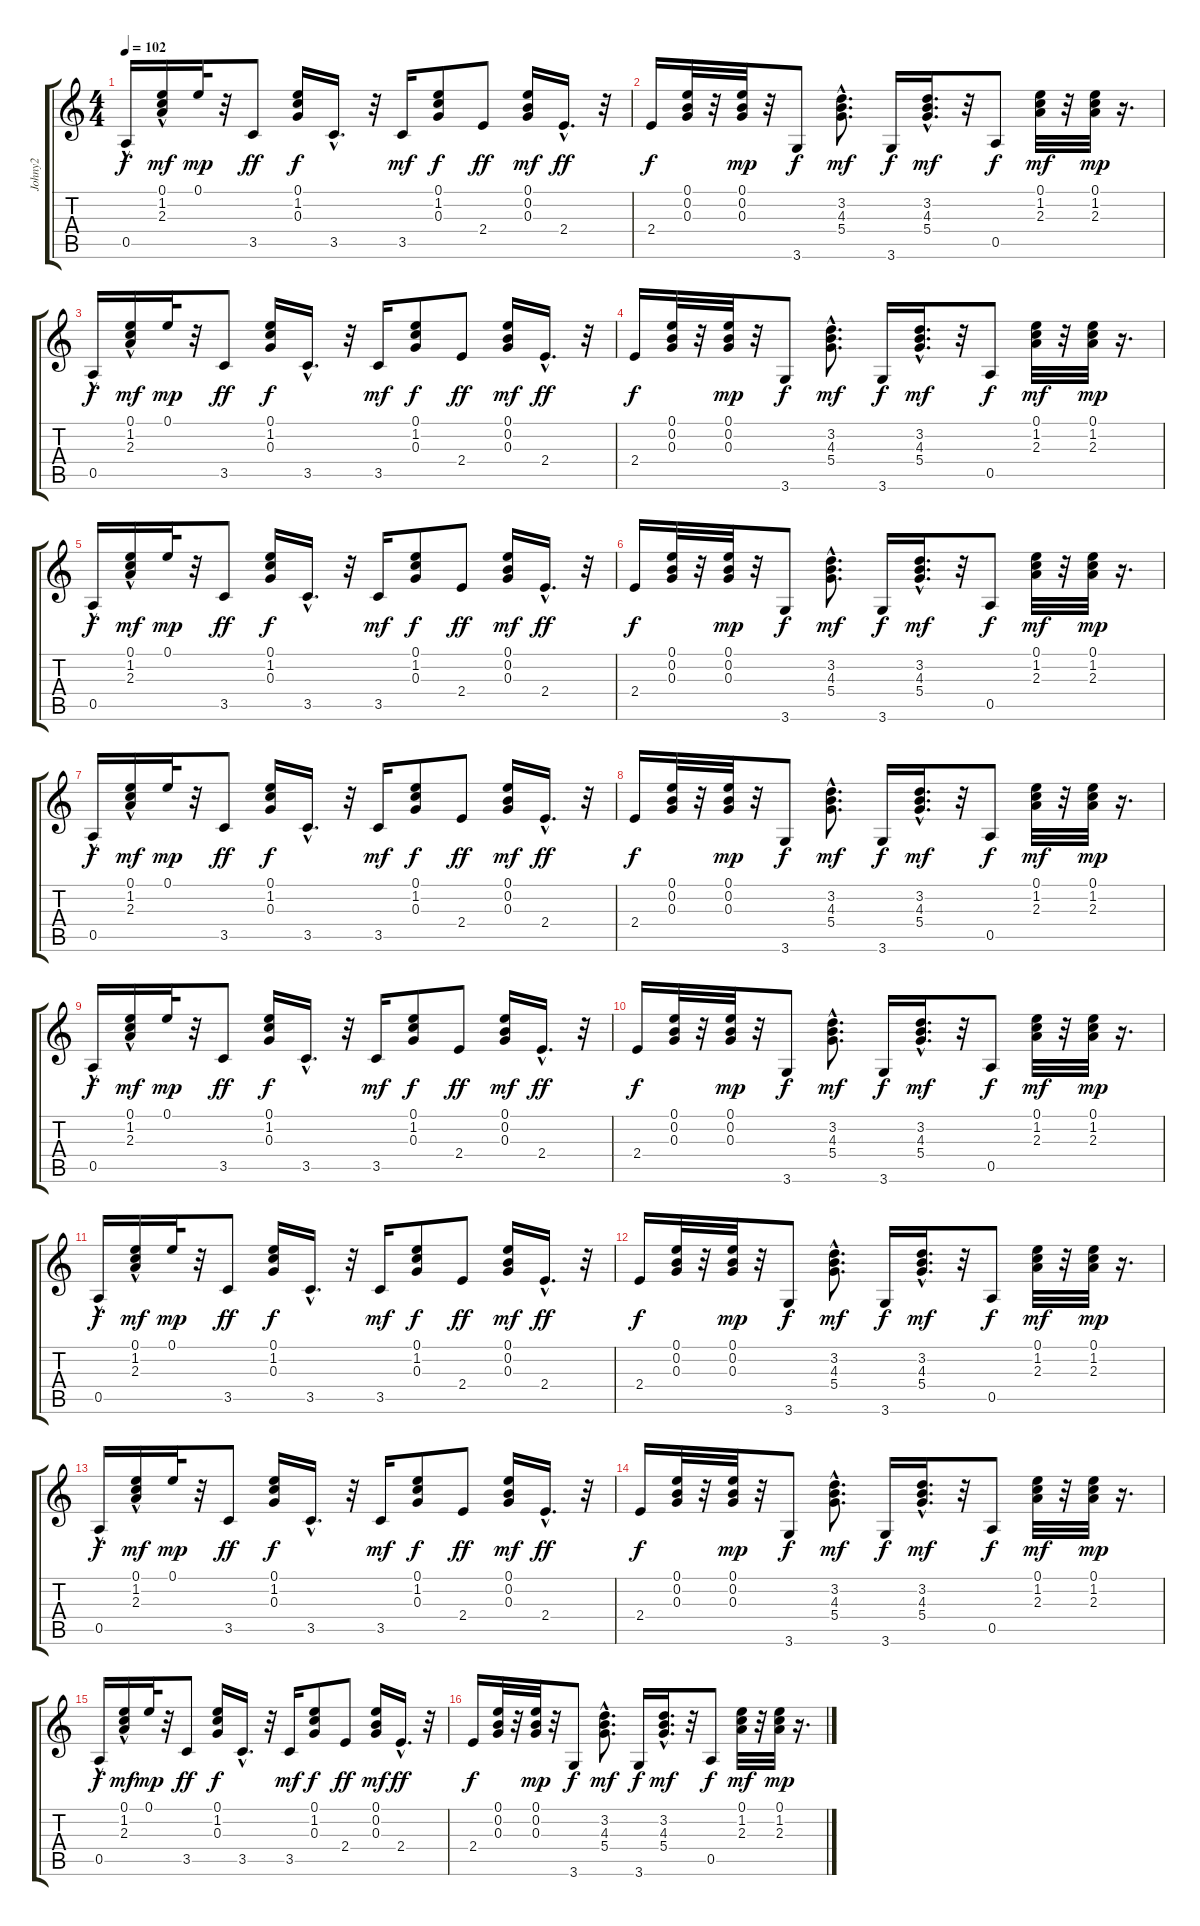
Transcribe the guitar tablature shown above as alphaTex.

\track ("Johny2" "Johny2") {instrument acousticguitarsteel}
\staff {score tabs}
\tuning (E4 B3 G3 D3 A2 E2) {hide}
\ts (4 4)
\tempo 102
\clef g2
\ks c
0.5{hac}.16{dy f} (0.1 1.2{hac} 2.3{hac}).16{dy mf} 0.1.32{dy mp} r.32 3.5.8{dy ff} (0.1 1.2 0.3).16{dy f} 3.5{hac}.16{d} r.32 3.5.16{dy mf} (0.1 1.2 0.3).8{dy f} 2.4.8{dy ff} (0.1 0.2 0.3).16{dy mf} 2.4{hac}.16{d dy ff} r.32 |
2.4.16{dy f} (0.1 0.2 0.3).32 r.32 (0.1 0.2 0.3).32{dy mp} r.32 3.6.8{dy f} (3.2 4.3{hac} 5.4{hac}).8{d dy mf} 3.6.16{dy f} (3.2{hac} 4.3{hac} 5.4{hac}).16{d dy mf} r.32 0.5.8{dy f} (0.1 1.2 2.3).32{dy mf} r.32 (0.1 1.2 2.3).32{dy mp} r.16{d} |
0.5{hac}.16{dy f} (0.1 1.2{hac} 2.3{hac}).16{dy mf} 0.1.32{dy mp} r.32 3.5.8{dy ff} (0.1 1.2 0.3).16{dy f} 3.5{hac}.16{d} r.32 3.5.16{dy mf} (0.1 1.2 0.3).8{dy f} 2.4.8{dy ff} (0.1 0.2 0.3).16{dy mf} 2.4{hac}.16{d dy ff} r.32 |
2.4.16{dy f} (0.1 0.2 0.3).32 r.32 (0.1 0.2 0.3).32{dy mp} r.32 3.6.8{dy f} (3.2 4.3{hac} 5.4{hac}).8{d dy mf} 3.6.16{dy f} (3.2{hac} 4.3{hac} 5.4{hac}).16{d dy mf} r.32 0.5.8{dy f} (0.1 1.2 2.3).32{dy mf} r.32 (0.1 1.2 2.3).32{dy mp} r.16{d} |
0.5{hac}.16{dy f} (0.1 1.2{hac} 2.3{hac}).16{dy mf} 0.1.32{dy mp} r.32 3.5.8{dy ff} (0.1 1.2 0.3).16{dy f} 3.5{hac}.16{d} r.32 3.5.16{dy mf} (0.1 1.2 0.3).8{dy f} 2.4.8{dy ff} (0.1 0.2 0.3).16{dy mf} 2.4{hac}.16{d dy ff} r.32 |
2.4.16{dy f} (0.1 0.2 0.3).32 r.32 (0.1 0.2 0.3).32{dy mp} r.32 3.6.8{dy f} (3.2 4.3{hac} 5.4{hac}).8{d dy mf} 3.6.16{dy f} (3.2{hac} 4.3{hac} 5.4{hac}).16{d dy mf} r.32 0.5.8{dy f} (0.1 1.2 2.3).32{dy mf} r.32 (0.1 1.2 2.3).32{dy mp} r.16{d} |
0.5{hac}.16{dy f} (0.1 1.2{hac} 2.3{hac}).16{dy mf} 0.1.32{dy mp} r.32 3.5.8{dy ff} (0.1 1.2 0.3).16{dy f} 3.5{hac}.16{d} r.32 3.5.16{dy mf} (0.1 1.2 0.3).8{dy f} 2.4.8{dy ff} (0.1 0.2 0.3).16{dy mf} 2.4{hac}.16{d dy ff} r.32 |
2.4.16{dy f} (0.1 0.2 0.3).32 r.32 (0.1 0.2 0.3).32{dy mp} r.32 3.6.8{dy f} (3.2 4.3{hac} 5.4{hac}).8{d dy mf} 3.6.16{dy f} (3.2{hac} 4.3{hac} 5.4{hac}).16{d dy mf} r.32 0.5.8{dy f} (0.1 1.2 2.3).32{dy mf} r.32 (0.1 1.2 2.3).32{dy mp} r.16{d} |
0.5{hac}.16{dy f} (0.1 1.2{hac} 2.3{hac}).16{dy mf} 0.1.32{dy mp} r.32 3.5.8{dy ff} (0.1 1.2 0.3).16{dy f} 3.5{hac}.16{d} r.32 3.5.16{dy mf} (0.1 1.2 0.3).8{dy f} 2.4.8{dy ff} (0.1 0.2 0.3).16{dy mf} 2.4{hac}.16{d dy ff} r.32 |
2.4.16{dy f} (0.1 0.2 0.3).32 r.32 (0.1 0.2 0.3).32{dy mp} r.32 3.6.8{dy f} (3.2 4.3{hac} 5.4{hac}).8{d dy mf} 3.6.16{dy f} (3.2{hac} 4.3{hac} 5.4{hac}).16{d dy mf} r.32 0.5.8{dy f} (0.1 1.2 2.3).32{dy mf} r.32 (0.1 1.2 2.3).32{dy mp} r.16{d} |
0.5{hac}.16{dy f} (0.1 1.2{hac} 2.3{hac}).16{dy mf} 0.1.32{dy mp} r.32 3.5.8{dy ff} (0.1 1.2 0.3).16{dy f} 3.5{hac}.16{d} r.32 3.5.16{dy mf} (0.1 1.2 0.3).8{dy f} 2.4.8{dy ff} (0.1 0.2 0.3).16{dy mf} 2.4{hac}.16{d dy ff} r.32 |
2.4.16{dy f} (0.1 0.2 0.3).32 r.32 (0.1 0.2 0.3).32{dy mp} r.32 3.6.8{dy f} (3.2 4.3{hac} 5.4{hac}).8{d dy mf} 3.6.16{dy f} (3.2{hac} 4.3{hac} 5.4{hac}).16{d dy mf} r.32 0.5.8{dy f} (0.1 1.2 2.3).32{dy mf} r.32 (0.1 1.2 2.3).32{dy mp} r.16{d} |
0.5{hac}.16{dy f} (0.1 1.2{hac} 2.3{hac}).16{dy mf} 0.1.32{dy mp} r.32 3.5.8{dy ff} (0.1 1.2 0.3).16{dy f} 3.5{hac}.16{d} r.32 3.5.16{dy mf} (0.1 1.2 0.3).8{dy f} 2.4.8{dy ff} (0.1 0.2 0.3).16{dy mf} 2.4{hac}.16{d dy ff} r.32 |
2.4.16{dy f} (0.1 0.2 0.3).32 r.32 (0.1 0.2 0.3).32{dy mp} r.32 3.6.8{dy f} (3.2 4.3{hac} 5.4{hac}).8{d dy mf} 3.6.16{dy f} (3.2{hac} 4.3{hac} 5.4{hac}).16{d dy mf} r.32 0.5.8{dy f} (0.1 1.2 2.3).32{dy mf} r.32 (0.1 1.2 2.3).32{dy mp} r.16{d} |
0.5{hac}.16{dy f} (0.1 1.2{hac} 2.3{hac}).16{dy mf} 0.1.32{dy mp} r.32 3.5.8{dy ff} (0.1 1.2 0.3).16{dy f} 3.5{hac}.16{d} r.32 3.5.16{dy mf} (0.1 1.2 0.3).8{dy f} 2.4.8{dy ff} (0.1 0.2 0.3).16{dy mf} 2.4{hac}.16{d dy ff} r.32 |
2.4.16{dy f} (0.1 0.2 0.3).32 r.32 (0.1 0.2 0.3).32{dy mp} r.32 3.6.8{dy f} (3.2 4.3{hac} 5.4{hac}).8{d dy mf} 3.6.16{dy f} (3.2{hac} 4.3{hac} 5.4{hac}).16{d dy mf} r.32 0.5.8{dy f} (0.1 1.2 2.3).32{dy mf} r.32 (0.1 1.2 2.3).32{dy mp} r.16{d}
